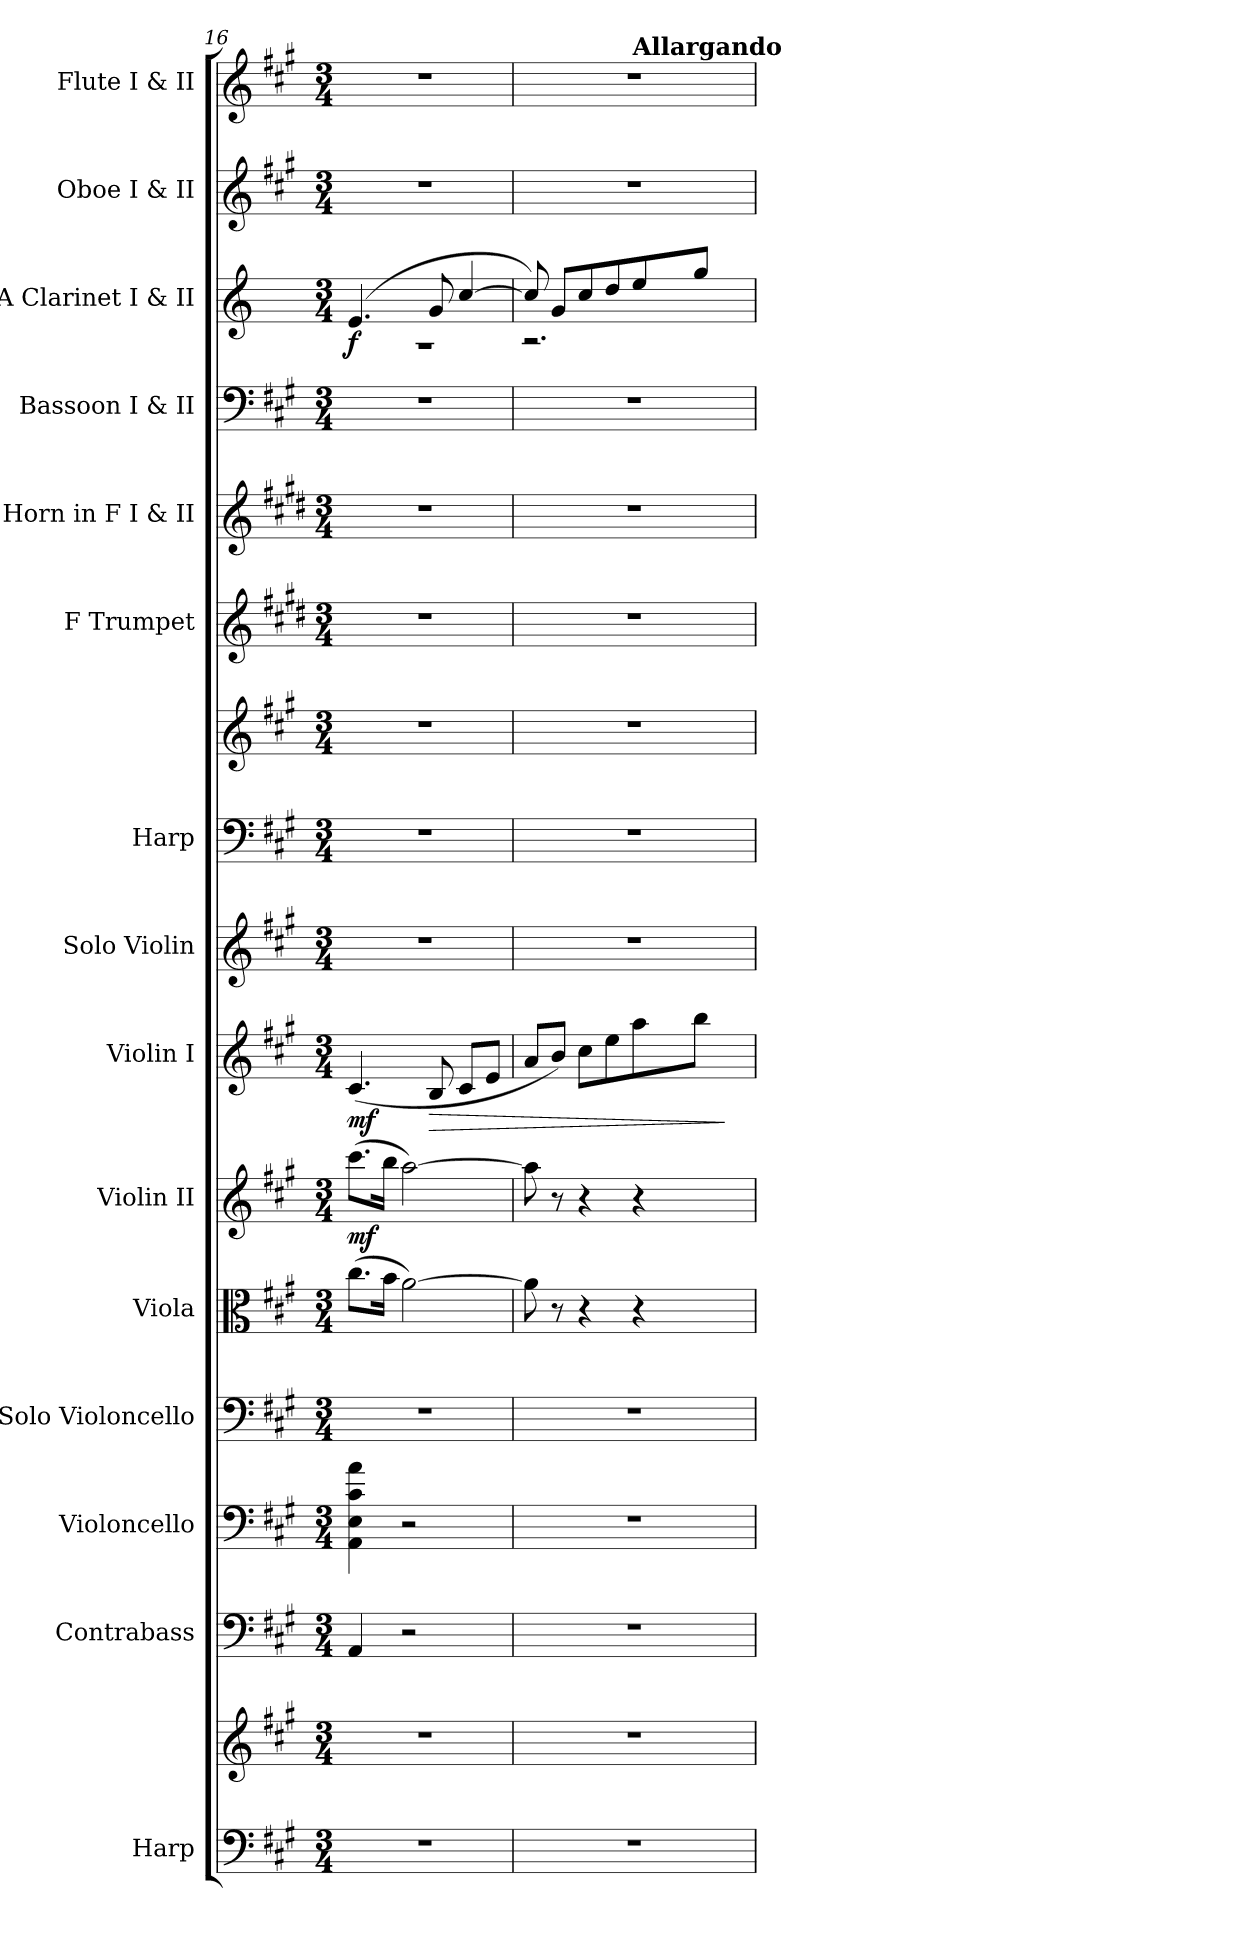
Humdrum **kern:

**kern	**kern	**kern	**kern	**kern	**kern	**kern	**dynam	**kern	**dynam	**kern	**kern	**kern	**kern	**kern	**kern	**kern	**dynam	**kern	**kern
*part15	*part15	*part14	*part13	*part12	*part11	*part10	*part10	*part9	*part9	*part8	*part7	*part7	*part6	*part5	*part4	*part3	*part3	*part2	*part1
*staff17	*staff16	*staff15	*staff14	*staff13	*staff12	*staff11	*staff11	*staff10	*staff10	*staff9	*staff8	*staff7	*staff6	*staff5	*staff4	*staff3	*staff3	*staff2	*staff1
*I"Harp	*	*I"Contrabass	*I"Violoncello	*I"Solo Violoncello	*I"Viola	*I"Violin II	*	*I"Violin I	*	*I"Solo Violin	*I"Harp	*	*I"F Trumpet	*I"Horn in F I &amp; II	*I"Bassoon I &amp; II	*I"A Clarinet I &amp; II	*	*I"Oboe I &amp; II	*I"Flute I &amp; II
*I'Hrp.	*	*I'Cb.	*I'Vc.	*I'Vc.	*I'Vla.	*I'Vln.	*	*I'Vln.	*	*I'Vln.	*I'Hrp.	*	*I'F Tpt.	*	*I'Bsn.	*I'A Cl.	*	*I'Ob.	*I'Fl.
*clefF4	*clefG2	*clefF4	*clefF4	*clefF4	*clefC3	*clefG2	*	*clefG2	*	*clefG2	*clefF4	*clefG2	*clefG2	*clefG2	*clefF4	*clefG2	*	*clefG2	*clefG2
*	*	*ITrd7c12	*	*	*	*	*	*	*	*	*	*	*ITrd-3c-5	*ITrd4c7	*	*ITrd2c3	*	*	*
*k[f#c#g#]	*k[f#c#g#]	*k[f#c#g#]	*k[f#c#g#]	*k[f#c#g#]	*k[f#c#g#]	*k[f#c#g#]	*	*k[f#c#g#]	*	*k[f#c#g#]	*k[f#c#g#]	*k[f#c#g#]	*k[f#c#g#]	*k[f#c#g#]	*k[f#c#g#]	*k[f#c#g#]	*	*k[f#c#g#]	*k[f#c#g#]
*M3/4	*M3/4	*M3/4	*M3/4	*M3/4	*M3/4	*M3/4	*	*M3/4	*	*M3/4	*M3/4	*M3/4	*M3/4	*M3/4	*M3/4	*M3/4	*	*M3/4	*M3/4
=16	=16	=16	=16	=16	=16	=16	=16	=16	=16	=16	=16	=16	=16	=16	=16	=16	=16	=16	=16
*	*	*	*	*	*	*	*	*	*	*	*	*	*	*	*	*^	*	*	*
!	!	!	!	!	!	!	!LO:DY:b	!	!LO:DY:b	!	!	!	!	!	!	!	!	!LO:DY:b	!	!
2.r	2.r	4AAA/	4AA\ 4E\ 4c#\ 4a\	2.r	(>8.cc#\L	(>8.ccc#\L	mf	(>4.c#/	mf	2.r	2.r	2.r	2.r	2.r	2.r	(>4.c#/	2.r	f	2.r	2.r
.	.	.	.	.	16b\Jk	16bb\Jk	.	.	.	.	.	.	.	.	.	.	.	.	.	.
.	.	2r	2r	.	[2a\)	[2aa\)	.	.	.	.	.	.	.	.	.	.	.	.	.	.
!	!	!	!	!	!	!	!	!	!LO:HP:b	!	!	!	!	!	!	!	!	!	!	!
.	.	.	.	.	.	.	.	8B/	>	.	.	.	.	.	.	8e/	.	.	.	.
.	.	.	.	.	.	.	.	8c#/L	.	.	.	.	.	.	.	[4a/	.	.	.	.
.	.	.	.	.	.	.	.	8e/J	.	.	.	.	.	.	.	.	.	.	.	.
=17	=17	=17	=17	=17	=17	=17	=17	=17	=17	=17	=17	=17	=17	=17	=17	=17	=17	=17	=17	=17
*	*	*	*	*	*	*	*	*	*	*	*	*	*	*	*	*	*	*	*	*^
2.r	2.r	2.r	2.r	2.r	8a\]	8aa\]	.	8a/L	.	2.r	2.r	2.r	2.r	2.r	2.r	8a/])	2.r	.	2.r	2.r	2ryy
.	.	.	.	.	8r	8r	.	8b/J)	.	.	.	.	.	.	.	8e/L	.	.	.	.	.
.	.	.	.	.	4r	4r	.	8cc#\L	.	.	.	.	.	.	.	8a/	.	.	.	.	.
.	.	.	.	.	.	.	.	8ee\	.	.	.	.	.	.	.	8b/	.	.	.	.	.
!	!	!	!	!	!	!	!	!	!	!	!	!	!	!	!	!	!	!	!	!	!LO:TX:a:B:t=Allargando
.	.	.	.	.	4r	4r	.	8aa\	.	.	.	.	.	.	.	8cc#/	.	.	.	.	4ryy
.	.	.	.	.	.	.	.	8bb\J	.	.	.	.	.	.	.	8ee/J	.	.	.	.	.
*	*	*	*	*	*	*	*	*	*	*	*	*	*	*	*	*v	*v	*	*	*	*
.	.	.	.	.	.	.	.	.	]	.	.	.	.	.	.	.	.	.	.	.
*	*	*	*	*	*	*	*	*	*	*	*	*	*	*	*	*	*	*	*v	*v
=	=	=	=	=	=	=	=	=	=	=	=	=	=	=	=	=	=	=	=
*-	*-	*-	*-	*-	*-	*-	*-	*-	*-	*-	*-	*-	*-	*-	*-	*-	*-	*-	*-
